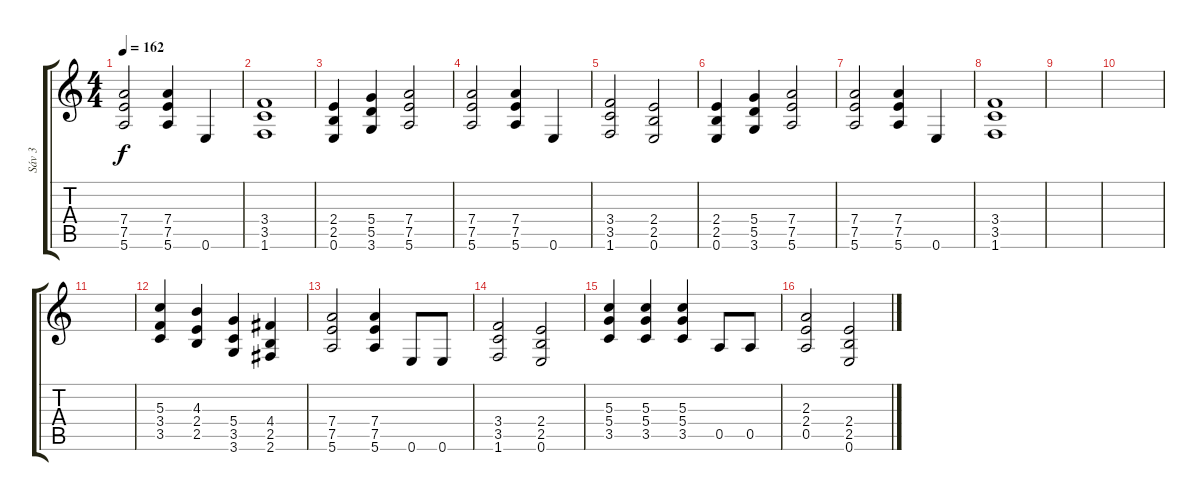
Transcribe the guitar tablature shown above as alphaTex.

\track ("Sáv 3" "Sáv 3") {instrument distortionguitar}
\staff {score tabs}
\tuning (E4 B3 G3 D3 A2 E2) {hide}
\ts (4 4)
\tempo 162
\clef g2
\ks c
(7.4 7.5 5.6).2{dy f} (7.4 7.5 5.6).4 0.6.4 |
(3.4 3.5 1.6).1 |
(2.4 2.5 0.6).4 (5.4 5.5 3.6).4 (7.4 7.5 5.6).2 |
(7.4 7.5 5.6).2 (7.4 7.5 5.6).4 0.6.4 |
(3.4 3.5 1.6).2 (2.4 2.5 0.6).2 |
(2.4 2.5 0.6).4 (5.4 5.5 3.6).4 (7.4 7.5 5.6).2 |
(7.4 7.5 5.6).2 (7.4 7.5 5.6).4 0.6.4 |
(3.4 3.5 1.6).1 |
|
|
|
(5.3 3.4 3.5).4 (4.3 2.4 2.5).4 (5.4 3.5 3.6).4 (4.4 2.5 2.6).4 |
(7.4 7.5 5.6).2 (7.4 7.5 5.6).4 0.6.8 0.6.8 |
(3.4 3.5 1.6).2 (2.4 2.5 0.6).2 |
(5.3 5.4 3.5).4 (5.3 5.4 3.5).4 (5.3 5.4 3.5).4 0.5.8 0.5.8 |
(2.3 2.4 0.5).2 (2.4 2.5 0.6).2
